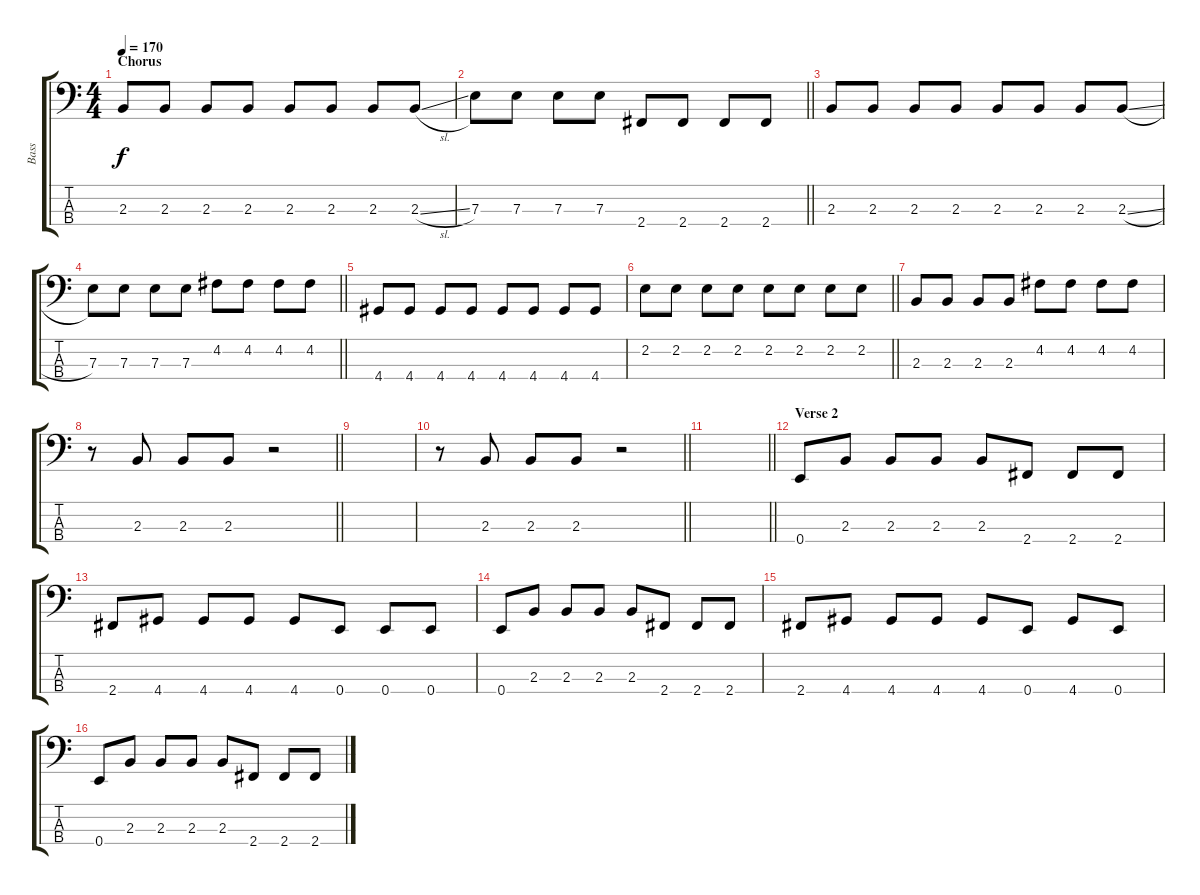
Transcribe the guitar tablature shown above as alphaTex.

\track ("Bass" "Bass") {instrument electricbassfinger}
\staff {score tabs}
\tuning (G2 D2 A1 E1) {hide}
\ts (4 4)
\section ("" "Chorus")
\tempo 170
\clef f4
\ks c
2.3.8{dy f} 2.3.8 2.3.8 2.3.8 2.3.8 2.3.8 2.3.8 2.3{sl}.8 |
\barLineRight lightlight
7.3.8 7.3.8 7.3.8 7.3.8 2.4.8 2.4.8 2.4.8 2.4.8 |
2.3.8 2.3.8 2.3.8 2.3.8 2.3.8 2.3.8 2.3.8 2.3{sl}.8 |
\barLineRight lightlight
7.3.8 7.3.8 7.3.8 7.3.8 4.2.8 4.2.8 4.2.8 4.2.8 |
4.4.8 4.4.8 4.4.8 4.4.8 4.4.8 4.4.8 4.4.8 4.4.8 |
\barLineRight lightlight
2.2.8 2.2.8 2.2.8 2.2.8 2.2.8 2.2.8 2.2.8 2.2.8 |
2.3.8 2.3.8 2.3.8 2.3.8 4.2.8 4.2.8 4.2.8 4.2.8 |
\barLineRight lightlight
r.8 2.3.8 2.3.8 2.3.8 r.2 |
|
\barLineRight lightlight
r.8 2.3.8 2.3.8 2.3.8 r.2 |
\barLineRight lightlight
|
\section ("" "Verse 2")
0.4.8 2.3.8 2.3.8 2.3.8 2.3.8 2.4.8 2.4.8 2.4.8 |
2.4.8 4.4.8 4.4.8 4.4.8 4.4.8 0.4.8 0.4.8 0.4.8 |
0.4.8 2.3.8 2.3.8 2.3.8 2.3.8 2.4.8 2.4.8 2.4.8 |
2.4.8 4.4.8 4.4.8 4.4.8 4.4.8 0.4.8 4.4.8 0.4.8 |
0.4.8 2.3.8 2.3.8 2.3.8 2.3.8 2.4.8 2.4.8 2.4.8
